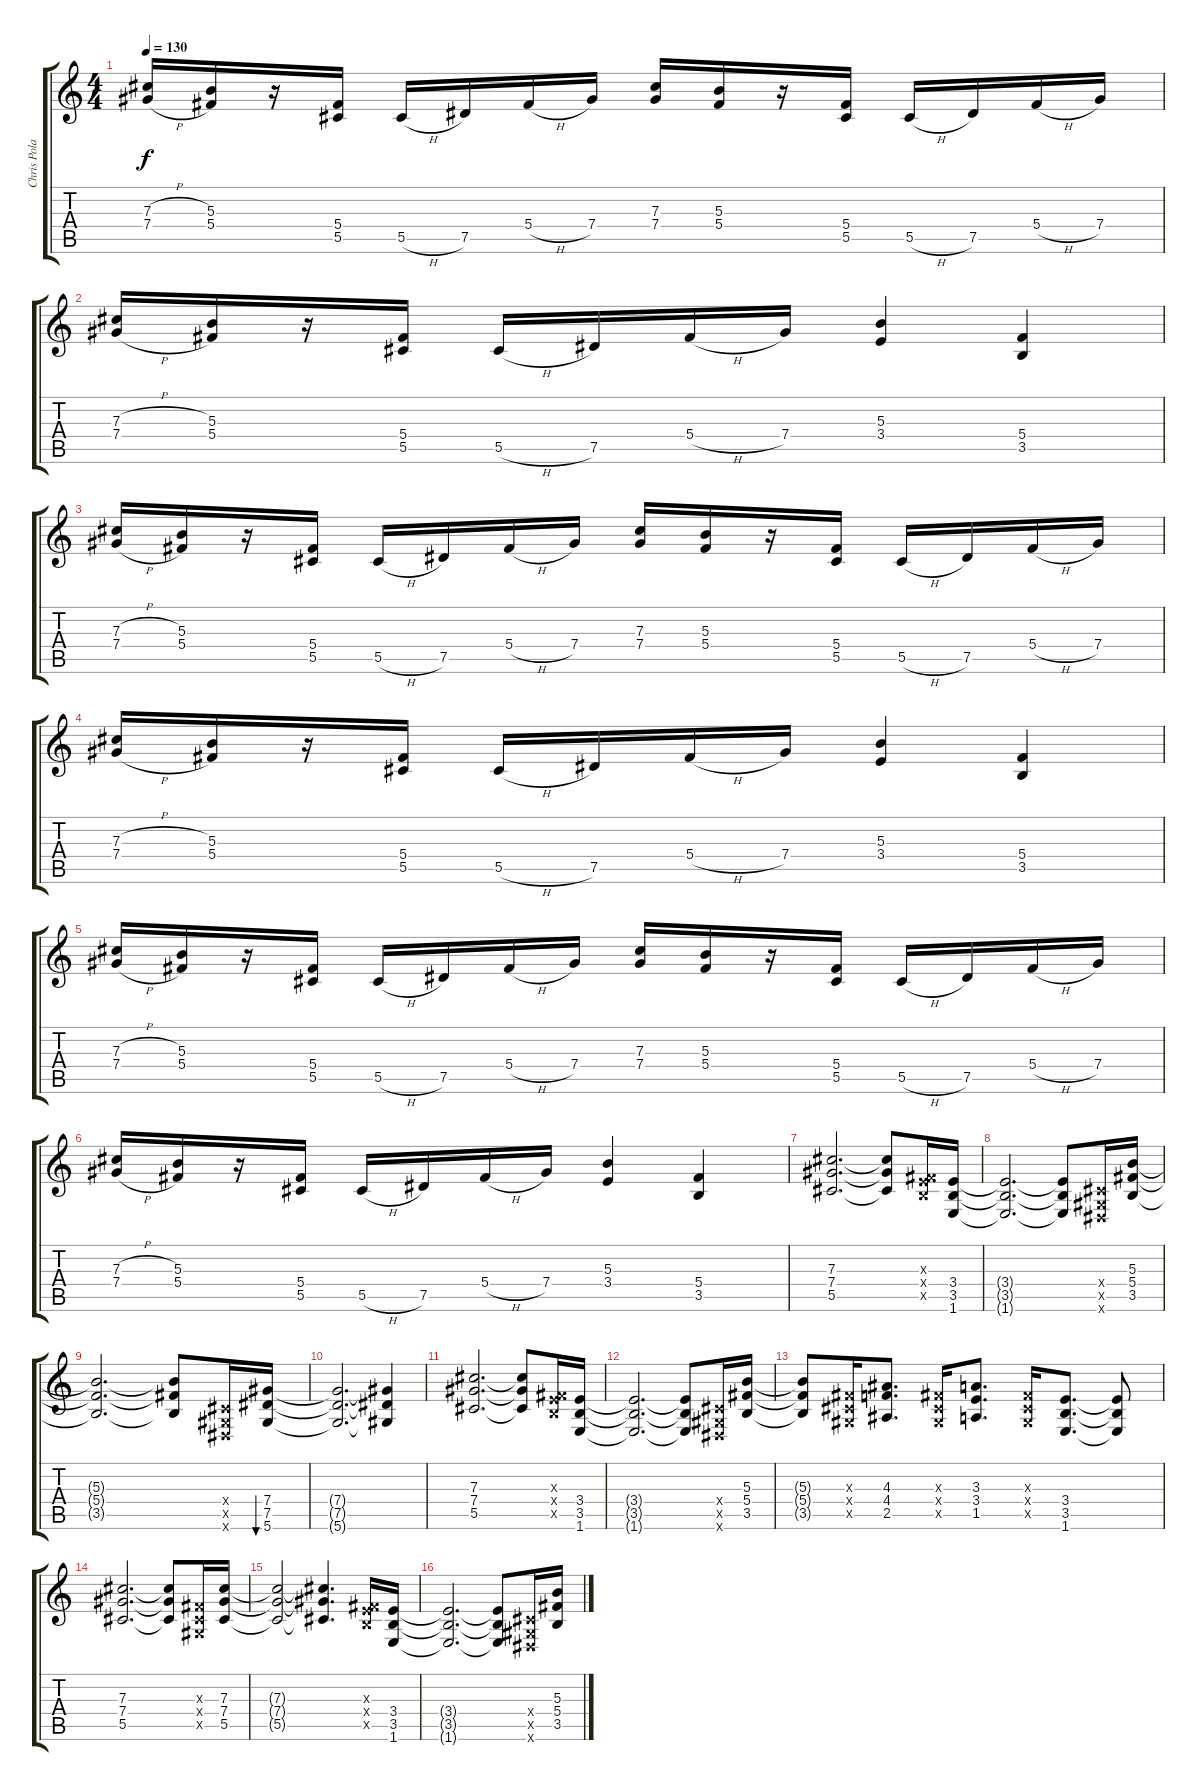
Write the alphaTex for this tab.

\track ("Chris Poland" "Chris Pola") {instrument distortionguitar}
\staff {score tabs}
\tuning (Eb4 Bb3 Gb3 Db3 Ab2 Eb2) {hide}
\ts (4 4)
\tempo 130
\clef g2
\ks c
(7.3{h} 7.4{h}).16{dy f} (5.3 5.4).16 r.16 (5.4 5.5).16 5.5{h}.16 7.5.16 5.4{h}.16 7.4.16 (7.3 7.4).16 (5.3 5.4).16 r.16 (5.4 5.5).16 5.5{h}.16 7.5.16 5.4{h}.16 7.4.16 |
(7.3{h} 7.4{h}).16 (5.3 5.4).16 r.16 (5.4 5.5).16 5.5{h}.16 7.5.16 5.4{h}.16 7.4.16 (5.3 3.4).4 (5.4 3.5).4 |
(7.3{h} 7.4{h}).16 (5.3 5.4).16 r.16 (5.4 5.5).16 5.5{h}.16 7.5.16 5.4{h}.16 7.4.16 (7.3 7.4).16 (5.3 5.4).16 r.16 (5.4 5.5).16 5.5{h}.16 7.5.16 5.4{h}.16 7.4.16 |
(7.3{h} 7.4{h}).16 (5.3 5.4).16 r.16 (5.4 5.5).16 5.5{h}.16 7.5.16 5.4{h}.16 7.4.16 (5.3 3.4).4 (5.4 3.5).4 |
(7.3{h} 7.4{h}).16 (5.3 5.4).16 r.16 (5.4 5.5).16 5.5{h}.16 7.5.16 5.4{h}.16 7.4.16 (7.3 7.4).16 (5.3 5.4).16 r.16 (5.4 5.5).16 5.5{h}.16 7.5.16 5.4{h}.16 7.4.16 |
(7.3{h} 7.4{h}).16 (5.3 5.4).16 r.16 (5.4 5.5).16 5.5{h}.16 7.5.16 5.4{h}.16 7.4.16 (5.3 3.4).4 (5.4 3.5).4 |
(7.3 7.4 5.5).2{d} (7.3{t} 7.4{t} 5.5{t}).8 (0.3{x} 3.4{x} 3.5{x}).16 (3.4 3.5 1.6).16 |
(3.4{t} 3.5{t} 1.6{t}).2{d} (3.4{t} 3.5{t} 1.6{t}).8 (0.4{x} 0.5{x} 0.6{x}).16 (5.3 5.4 3.5).16 |
(5.3{t} 5.4{t} 3.5{t}).2{d} (5.3{t} 5.4{t} 3.5{t}).8 (0.4{x} 0.5{x} 0.6{x}).16 (7.4 7.5 5.6).16{bu 120} |
(7.4{t} 7.5{t} 5.6{t}).2{d} (7.4{t} 7.5{t} 5.6{t}).4 |
(7.3 7.4 5.5).2{d} (7.3{t} 7.4{t} 5.5{t}).8 (0.3{x} 3.4{x} 3.5{x}).16 (3.4 3.5 1.6).16 |
(3.4{t} 3.5{t} 1.6{t}).2{d} (3.4{t} 3.5{t} 1.6{t}).8 (0.4{x} 0.5{x} 0.6{x}).16 (5.3 5.4 3.5).16 |
(5.3{t} 5.4{t} 3.5{t}).8 (0.3{x} 0.4{x} 0.5{x}).16 (4.3 4.4 2.5).8{d} (0.3{x} 0.4{x} 0.5{x}).16 (3.3 3.4 1.5).8{d} (0.3{x} 0.4{x} 0.5{x}).16 (3.4 3.5 1.6).8{d} (3.4{t} 3.5{t} 1.6{t}).8 |
(7.3 7.4 5.5).2{d} (7.3{t} 7.4{t} 5.5{t}).8 (0.3{x} 0.4{x} 0.5{x}).16 (7.3 7.4 5.5).16 |
(7.3{t} 7.4{t} 5.5{t}).2 (7.3{t} 7.4{t} 5.5{t}).4{d} (0.3{x} 3.4{x} 3.5{x}).16 (3.4 3.5 1.6).16 |
(3.4{t} 3.5{t} 1.6{t}).2{d} (3.4{t} 3.5{t} 1.6{t}).8 (0.4{x} 0.5{x} 0.6{x}).16 (5.3 5.4 3.5).16
